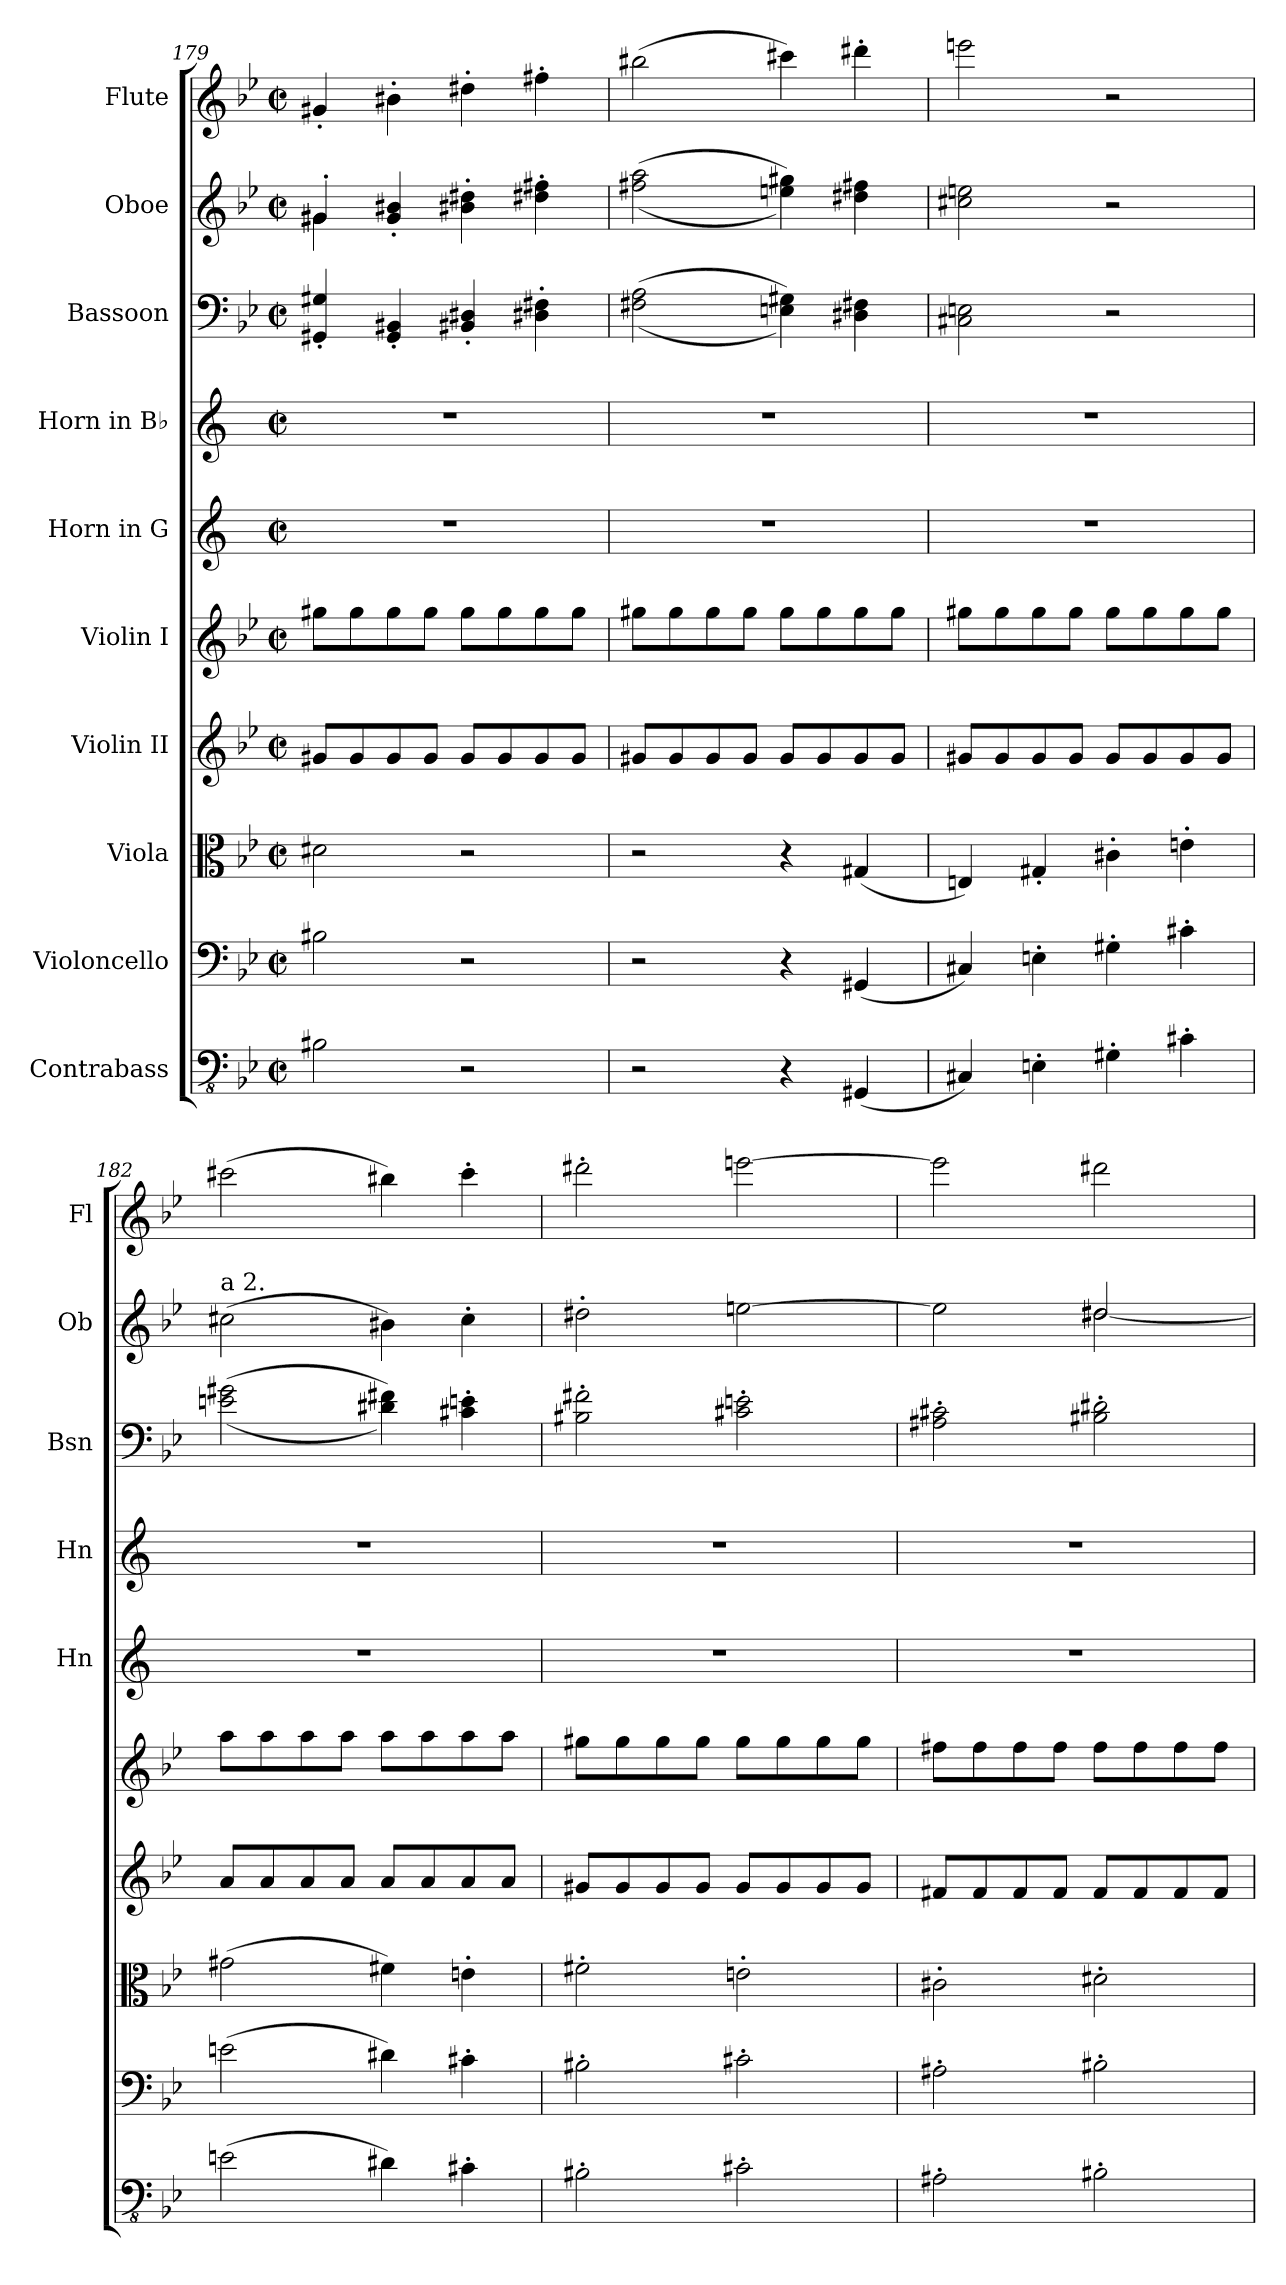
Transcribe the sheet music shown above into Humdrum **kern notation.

**kern	**kern	**kern	**kern	**kern	**kern	**kern	**kern	**kern	**kern
*part10	*part9	*part8	*part7	*part6	*part5	*part4	*part3	*part2	*part1
*staff10	*staff9	*staff8	*staff7	*staff6	*staff5	*staff4	*staff3	*staff2	*staff1
*I"Contrabass	*I"Violoncello	*I"Viola	*I"Violin II	*I"Violin I	*I"Horn in G	*I"Horn in B♭	*I"Bassoon	*I"Oboe	*I"Flute
*	*	*	*	*	*I'Hn	*I'Hn	*I'Bsn	*I'Ob	*I'Fl
*clefFv4	*clefF4	*clefC3	*clefG2	*clefG2	*clefG2	*clefG2	*clefF4	*clefG2	*clefG2
*	*	*	*	*	*ITrd3c5	*ITrd1c2	*	*	*
*k[b-e-]	*k[b-e-]	*k[b-e-]	*k[b-e-]	*k[b-e-]	*k[f#]	*k[b-e-]	*k[b-e-]	*k[b-e-]	*k[b-e-]
*M2/2	*M2/2	*M2/2	*M2/2	*M2/2	*M2/2	*M2/2	*M2/2	*M2/2	*M2/2
*met(c|)	*met(c|)	*met(c|)	*met(c|)	*met(c|)	*met(c|)	*met(c|)	*met(c|)	*met(c|)	*met(c|)
=179	=179	=179	=179	=179	=179	=179	=179	=179	=179
*	*	*	*	*	*	*	*	*^	*
2BB#X\	2B#X\	2d#X\	8g#X/L	8gg#X\L	1r	1r	4GG#X/' 4G#X/'	4g#X'/	4g#\	4g#X'/
.	.	.	8g#/	8gg#\	.	.	.	.	.	.
.	.	.	8g#/	8gg#\	.	.	4GG#/' 4BB#X/'	4g#/' 4b#X/'	2.ryy	4b#X'\
.	.	.	8g#/J	8gg#\J	.	.	.	.	.	.
2r	2r	2r	8g#/L	8gg#\L	.	.	4BB#X/' 4D#X/'	4b#X\' 4dd#X\'	.	4dd#X'\
.	.	.	8g#/	8gg#\	.	.	.	.	.	.
.	.	.	8g#/	8gg#\	.	.	4D#X\' 4F#X\'	4dd#X\' 4ff#X\'	.	4ff#X'\
.	.	.	8g#/J	8gg#\J	.	.	.	.	.	.
*	*	*	*	*	*	*	*	*v	*v	*
=180	=180	=180	=180	=180	=180	=180	=180	=180	=180
2r	2r	2r	8g#X/L	8gg#X\L	1r	1r	(<(>2F#X\ 2A\	(<(>2ff#X\ 2aa\	(>2bb#X\
.	.	.	8g#/	8gg#\	.	.	.	.	.
.	.	.	8g#/	8gg#\	.	.	.	.	.
.	.	.	8g#/J	8gg#\J	.	.	.	.	.
4r	4r	4r	8g#/L	8gg#\L	.	.	4En\ 4G#X\))	4een\ 4gg#X\))	4ccc#X\)
.	.	.	8g#/	8gg#\	.	.	.	.	.
(<4GGG#X/	(<4GG#X/	(<4G#X/	8g#/	8gg#\	.	.	4D#X\ 4F#X\	4dd#X\ 4ff#X\	4ddd#X'\
.	.	.	8g#/J	8gg#\J	.	.	.	.	.
=181	=181	=181	=181	=181	=181	=181	=181	=181	=181
4CC#X/)	4C#X/)	4En/)	8g#X/L	8gg#X\L	1r	1r	2C#X\ 2En\	2cc#X\ 2een\	2eeen\
.	.	.	8g#/	8gg#\	.	.	.	.	.
4EEn'\	4En'\	4G#X'/	8g#/	8gg#\	.	.	.	.	.
.	.	.	8g#/J	8gg#\J	.	.	.	.	.
4GG#X'\	4G#X'\	4c#X'\	8g#/L	8gg#\L	.	.	2r	2r	2r
.	.	.	8g#/	8gg#\	.	.	.	.	.
4C#X'\	4c#X'\	4en'\	8g#/	8gg#\	.	.	.	.	.
.	.	.	8g#/J	8gg#\J	.	.	.	.	.
=182	=182	=182	=182	=182	=182	=182	=182	=182	=182
!	!	!	!	!	!	!	!	!LO:TX:a:t=a 2.	!
(>2En\	(>2en\	(>2g#X\	8a/L	8aa\L	1r	1r	(>(<2en\ 2g#X\	(>2cc#X\	(>2ccc#X\
.	.	.	8a/	8aa\	.	.	.	.	.
.	.	.	8a/	8aa\	.	.	.	.	.
.	.	.	8a/J	8aa\J	.	.	.	.	.
4D#X\)	4d#X\)	4f#X\)	8a/L	8aa\L	.	.	4d#X\ 4f#X\))	4b#X\)	4bb#X\)
.	.	.	8a/	8aa\	.	.	.	.	.
4C#X'\	4c#X'\	4en'\	8a/	8aa\	.	.	4c#X\' 4en\'	4cc#'\	4ccc#'\
.	.	.	8a/J	8aa\J	.	.	.	.	.
=183	=183	=183	=183	=183	=183	=183	=183	=183	=183
2BB#X'\	2B#X'\	2f#X'\	8g#X/L	8gg#X\L	1r	1r	2B#X\' 2f#X\'	2dd#X'\	2ddd#X'\
.	.	.	8g#/	8gg#\	.	.	.	.	.
.	.	.	8g#/	8gg#\	.	.	.	.	.
.	.	.	8g#/J	8gg#\J	.	.	.	.	.
2C#X'\	2c#X'\	2en'\	8g#/L	8gg#\L	.	.	2c#X\' 2en\'	[2een\	[2eeen\
.	.	.	8g#/	8gg#\	.	.	.	.	.
.	.	.	8g#/	8gg#\	.	.	.	.	.
.	.	.	8g#/J	8gg#\J	.	.	.	.	.
=184	=184	=184	=184	=184	=184	=184	=184	=184	=184
*	*	*	*	*	*	*	*	*^	*
2AA#X'\	2A#X'\	2c#X'\	8f#X/L	8ff#X\L	1r	1r	2A#X\' 2c#X\'	2ee\]	2ryy	2eee\]
.	.	.	8f#/	8ff#\	.	.	.	.	.	.
.	.	.	8f#/	8ff#\	.	.	.	.	.	.
.	.	.	8f#/J	8ff#\J	.	.	.	.	.	.
2BB#X'\	2B#X'\	2d#X'\	8f#/L	8ff#\L	.	.	2B#X\' 2d#X\'	2dd#X/	[2dd#\	2ddd#X\
.	.	.	8f#/	8ff#\	.	.	.	.	.	.
.	.	.	8f#/	8ff#\	.	.	.	.	.	.
.	.	.	8f#/J	8ff#\J	.	.	.	.	.	.
*	*	*	*	*	*	*	*	*v	*v	*
=	=	=	=	=	=	=	=	=	=
*-	*-	*-	*-	*-	*-	*-	*-	*-	*-
